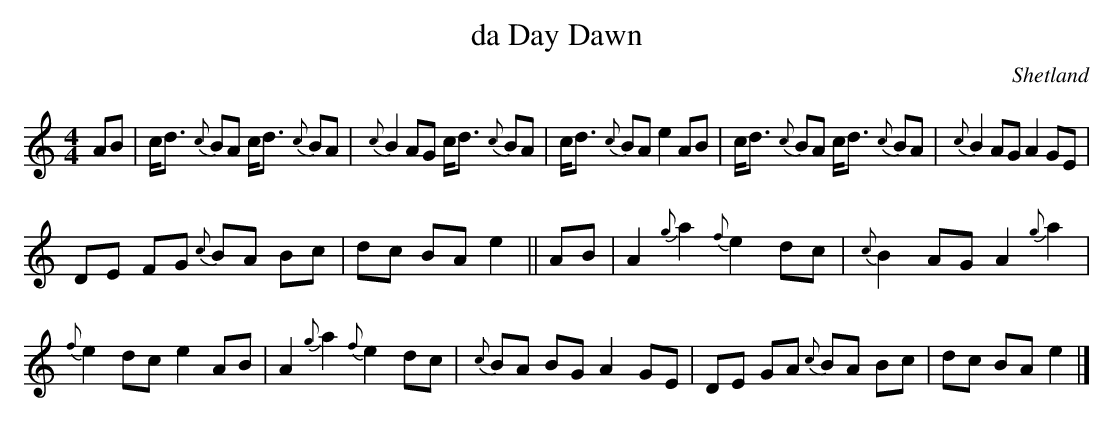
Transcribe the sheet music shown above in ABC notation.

X:1
T:da Day Dawn
M:4/4
O:Shetland
K:G mixolydian
AB| \
c<d {c}BA c<d {c}BA | {c}B2 AG c<d {c}BA |\
c<d {c}BA e2 AB |\
c<d {c}BA c<d {c}BA | {c}B2 AG A2GE |
DE FG {c}BA Bc | dc BA e2 || \
AB | \
A2 {g}a2 {f}e2 dc | {c}B2 AG A2 {g}a2 |
{f}e2 dc e2 AB |\
A2 {g}a2 {f}e2 dc | {c}BA BG A2 GE |\
DE GA {c}BA Bc | dc BA e2 |]
